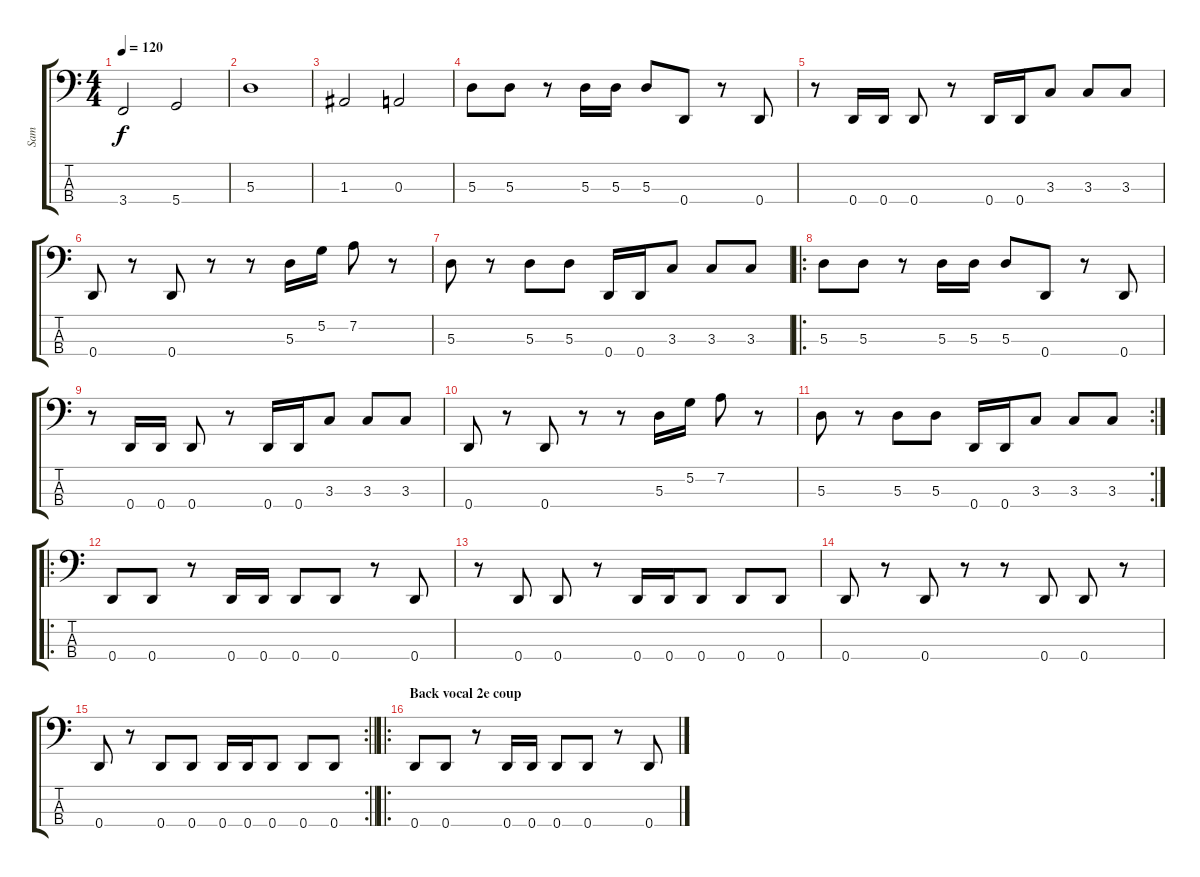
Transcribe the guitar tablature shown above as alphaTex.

\track ("Sam" "Sam") {instrument electricbassfinger}
\staff {score tabs}
\tuning (G2 D2 A1 D1) {hide}
\ts (4 4)
\tempo 120
\clef f4
\ks c
3.4.2{dy f} 5.4.2 |
5.3.1 |
1.3.2 0.3.2 |
5.3.8 5.3.8 r.8 5.3.16 5.3.16 5.3.8 0.4.8 r.8 0.4.8 |
r.8 0.4.16 0.4.16 0.4.8 r.8 0.4.16 0.4.16 3.3.8 3.3.8 3.3.8 |
0.4.8 r.8 0.4.8 r.8 r.8 5.3.16 5.2.16 7.2.8 r.8 |
5.3.8 r.8 5.3.8 5.3.8 0.4.16 0.4.16 3.3.8 3.3.8 3.3.8 |
\ro
5.3.8 5.3.8 r.8 5.3.16 5.3.16 5.3.8 0.4.8 r.8 0.4.8 |
r.8 0.4.16 0.4.16 0.4.8 r.8 0.4.16 0.4.16 3.3.8 3.3.8 3.3.8 |
0.4.8 r.8 0.4.8 r.8 r.8 5.3.16 5.2.16 7.2.8 r.8 |
\rc 2
5.3.8 r.8 5.3.8 5.3.8 0.4.16 0.4.16 3.3.8 3.3.8 3.3.8 |
\ro
0.4.8 0.4.8 r.8 0.4.16 0.4.16 0.4.8 0.4.8 r.8 0.4.8 |
r.8 0.4.8 0.4.8 r.8 0.4.16 0.4.16 0.4.8 0.4.8 0.4.8 |
0.4.8 r.8 0.4.8 r.8 r.8 0.4.8 0.4.8 r.8 |
\rc 2
\barLineRight lightlight
0.4.8 r.8 0.4.8 0.4.8 0.4.16 0.4.16 0.4.8 0.4.8 0.4.8 |
\ro
\section ("" "Back vocal 2e coup")
0.4.8 0.4.8 r.8 0.4.16 0.4.16 0.4.8 0.4.8 r.8 0.4.8
